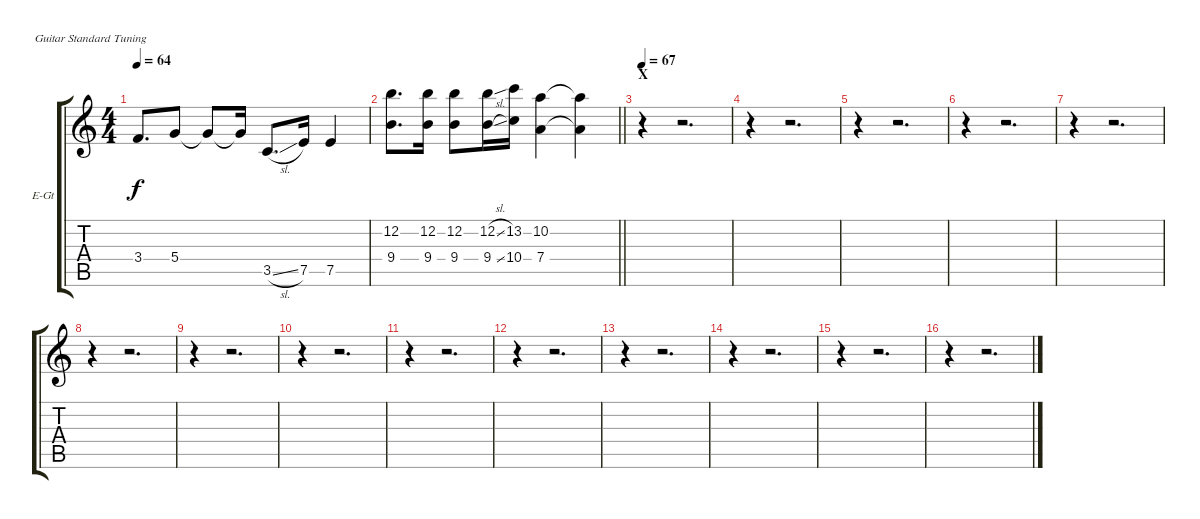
\bracketExtendMode groupsimilarinstruments
\firstSystemTrackNameOrientation horizontal
\otherSystemsTrackNameOrientation horizontal
\track ("Peter Lindgren" "E-Gt") {instrument electricguitarjazz}
\staff {score tabs}
\tuning (E4 B3 G3 D3 A2 E2)
\ts (4 4)
\tempo 64
\clef g2
\ks c
3.4.8{d dy f} 5.4.8 5.4{t}.8 5.4{t}.16 3.5{sl}.8{d} 7.5.16 7.5.4 |
\barLineRight lightlight
(12.2 9.4).8{d} (12.2 9.4).16 (12.2 9.4).8 (12.2{sl} 9.4{sl}).16 (13.2 10.4).16 (10.2 7.4).4 (10.2{t} 7.4{t}).4 |
\section ("" "X")
\tempo 67
r.4 r.2{d} |
r.4 r.2{d} |
r.4 r.2{d} |
r.4 r.2{d} |
r.4 r.2{d} |
r.4 r.2{d} |
r.4 r.2{d} |
r.4 r.2{d} |
r.4 r.2{d} |
r.4 r.2{d} |
r.4 r.2{d} |
r.4 r.2{d} |
r.4 r.2{d} |
r.4 r.2{d}
